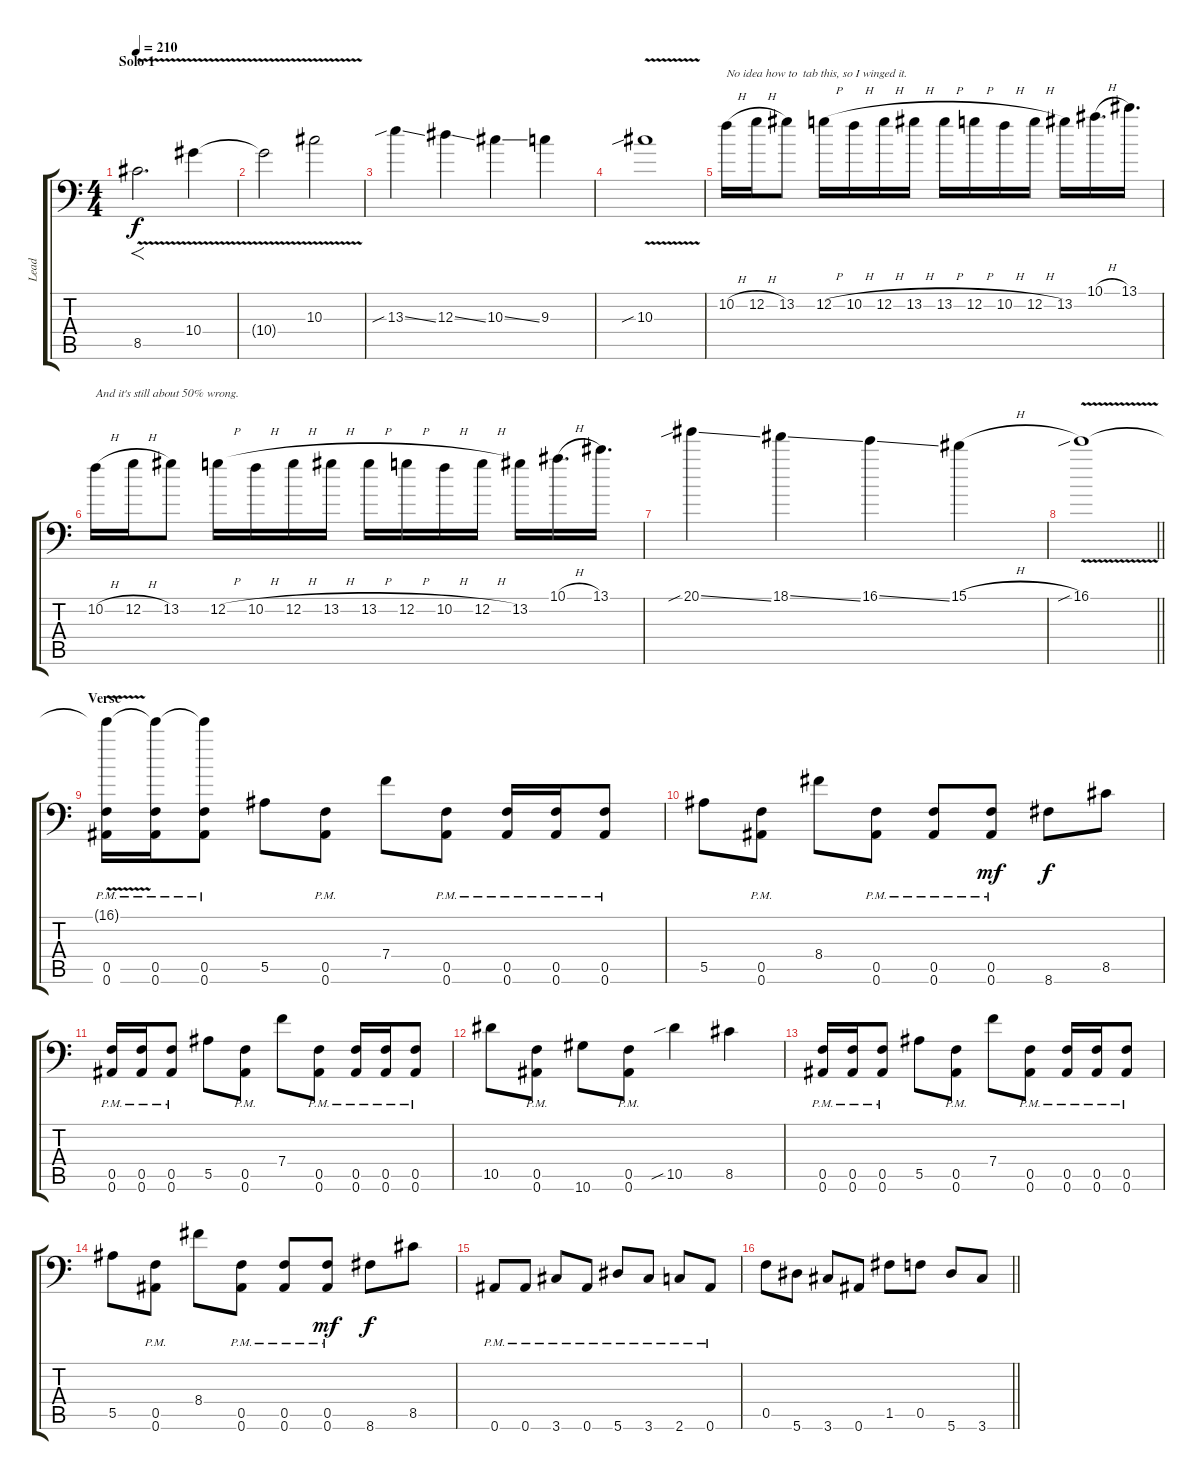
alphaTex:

\track ("Lead" "Lead") {instrument overdrivenguitar}
\staff {score tabs}
\tuning (C4 G3 Eb3 Bb2 F2 Bb1) {hide}
\ts (4 4)
\section ("" "Solo 1")
\tempo 210
\clef f4
\ks c
8.5{v}.2{f d dy f} 10.4{v}.4 |
10.4{t}.2 10.3{v}.2 |
13.3{sib ss}.4 12.3{ss}.4 10.3{ss}.4 9.3.4 |
10.3{v sib}.1 |
10.2{h}.16{txt "No idea how to  tab this, so I winged it."} 12.2{h}.16 13.2.8 12.2{h}.16 10.2{h}.16 12.2{h}.16 13.2{h}.16 13.2{h}.16 12.2{h}.16 10.2{h}.16 12.2{h}.16 13.2.16 10.1{h}.16{d} 13.1.16{d} |
10.2{h}.16{txt "And it's still about 50% wrong."} 12.2{h}.16 13.2.8 12.2{h}.16 10.2{h}.16 12.2{h}.16 13.2{h}.16 13.2{h}.16 12.2{h}.16 10.2{h}.16 12.2{h}.16 13.2.16 10.1{h}.16{d} 13.1.16{d} |
20.1{sib ss}.4 18.1{ss}.4 16.1{ss}.4 15.1{h}.4 |
\barLineRight lightlight
16.1{v sib}.1 |
\section ("" "Verse")
(16.1{t} 0.5{pm} 0.6{pm}).16 (16.1{t} 0.5{pm} 0.6{pm}).16 (16.1{t} 0.5{pm} 0.6{pm}).8 5.5.8 (0.5{pm} 0.6{pm}).8 7.4.8 (0.5{pm} 0.6{pm}).8 (0.5{pm} 0.6{pm}).16 (0.5{pm} 0.6{pm}).16 (0.5{pm} 0.6{pm}).8 |
5.5.8 (0.5{pm} 0.6{pm}).8 8.4.8 (0.5{pm} 0.6{pm}).8 (0.5{pm} 0.6{pm}).8 (0.5{pm} 0.6{pm}).8{dy mf} 8.6.8{dy f} 8.5.8 |
(0.5{pm} 0.6{pm}).16 (0.5{pm} 0.6{pm}).16 (0.5{pm} 0.6{pm}).8 5.5.8 (0.5{pm} 0.6{pm}).8 7.4.8 (0.5{pm} 0.6{pm}).8 (0.5{pm} 0.6{pm}).16 (0.5{pm} 0.6{pm}).16 (0.5{pm} 0.6{pm}).8 |
10.5.8 (0.5{pm} 0.6{pm}).8 10.6.8 (0.5{pm} 0.6{pm}).8 10.5{sib}.4 8.5.4 |
(0.5{pm} 0.6{pm}).16 (0.5{pm} 0.6{pm}).16 (0.5{pm} 0.6{pm}).8 5.5.8 (0.5{pm} 0.6{pm}).8 7.4.8 (0.5{pm} 0.6{pm}).8 (0.5{pm} 0.6{pm}).16 (0.5{pm} 0.6{pm}).16 (0.5{pm} 0.6{pm}).8 |
5.5.8 (0.5{pm} 0.6{pm}).8 8.4.8 (0.5{pm} 0.6{pm}).8 (0.5{pm} 0.6{pm}).8 (0.5{pm} 0.6{pm}).8{dy mf} 8.6.8{dy f} 8.5.8 |
0.6{pm}.8 0.6{pm}.8 3.6{pm}.8 0.6{pm}.8 5.6{pm}.8 3.6{pm}.8 2.6{pm}.8 0.6{pm}.8 |
\barLineRight lightlight
0.5.8 5.6.8 3.6.8 0.6.8 1.5.8 0.5.8 5.6.8 3.6.8
